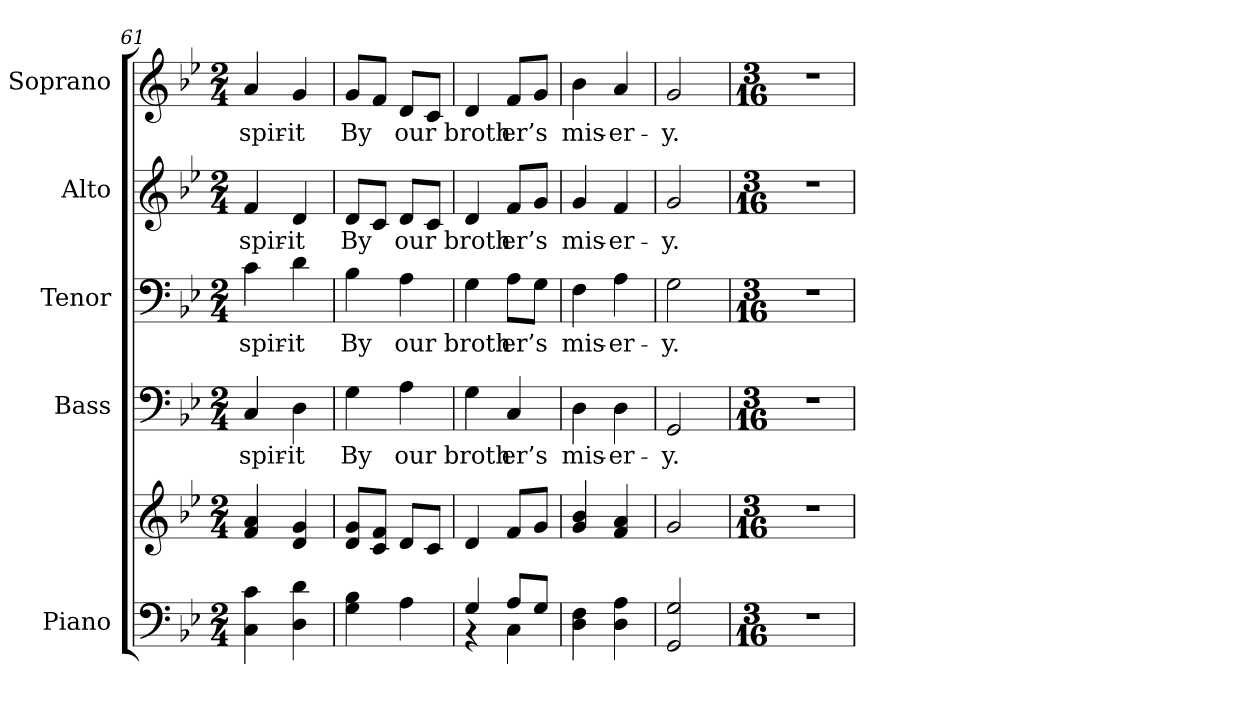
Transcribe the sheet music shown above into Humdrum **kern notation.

**kern	**kern	**kern	**text	**kern	**text	**kern	**text	**kern	**text
*part5	*part5	*part4	*part4	*part3	*part3	*part2	*part2	*part1	*part1
*staff6	*staff5	*staff4	*staff4	*staff3	*staff3	*staff2	*staff2	*staff1	*staff1
*I"Piano	*	*I"Bass	*	*I"Tenor	*	*I"Alto	*	*I"Soprano	*
*I'Pno.	*	*I'B.	*	*I'T.	*	*I'A.	*	*I'S.	*
!!LO:PB:g=z
*clefF4	*clefG2	*clefF4	*	*clefF4	*	*clefG2	*	*clefG2	*
*k[b-e-]	*k[b-e-]	*k[b-e-]	*	*k[b-e-]	*	*k[b-e-]	*	*k[b-e-]	*
*B-:	*B-:	*B-:	*	*B-:	*	*B-:	*	*B-:	*
*M2/4	*M2/4	*M2/4	*	*M2/4	*	*M2/4	*	*M2/4	*
=61	=61	=61	=61	=61	=61	=61	=61	=61	=61
!	!	!	!LO:LY:b:color=#000000	!	!	!	!	!	!
!	!	!	!	!	!LO:LY:b:color=#000000	!	!	!	!
!	!	!	!	!	!	!	!LO:LY:b:color=#000000	!	!
!	!	!	!	!	!	!	!	!	!LO:LY:b:color=#000000
4Ci\ 4ci	4fi/ 4ai	4Ci/	spir-	4ci\	spir-	4fi/	spir-	4ai/	spir-
!	!	!	!LO:LY:b:color=#000000	!	!	!	!	!	!
!	!	!	!	!	!LO:LY:b:color=#000000	!	!	!	!
!	!	!	!	!	!	!	!LO:LY:b:color=#000000	!	!
!	!	!	!	!	!	!	!	!	!LO:LY:b:color=#000000
4Di\ 4di	4di/ 4gi	4Di\	-it	4di\	-it	4di/	-it	4gi/	-it
=62	=62	=62	=62	=62	=62	=62	=62	=62	=62
!	!	!	!LO:LY:b:color=#000000	!	!	!	!	!	!
!	!	!	!	!	!LO:LY:b:color=#000000	!	!	!	!
!	!	!	!	!	!	!	!LO:LY:b:color=#000000	!	!
!	!	!	!	!	!	!	!	!	!LO:LY:b:color=#000000
4Gi\ 4B-i	8di/ 8giL	4Gi\	By	4B-i\	By	8di/L	By	8gi/L	By
.	8ci/ 8fiJ	.	.	.	.	8ci/J	.	8fi/J	.
!	!	!	!LO:LY:b:color=#000000	!	!	!	!	!	!
!	!	!	!	!	!LO:LY:b:color=#000000	!	!	!	!
!	!	!	!	!	!	!	!LO:LY:b:color=#000000	!	!
!	!	!	!	!	!	!	!	!	!LO:LY:b:color=#000000
4Ai\	8di/L	4Ai\	our	4Ai\	our	8di/L	our	8di/L	our
.	8ci/J	.	.	.	.	8ci/J	.	8ci/J	.
=63	=63	=63	=63	=63	=63	=63	=63	=63	=63
*^	*	*	*	*	*	*	*	*	*
!	!	!	!	!LO:LY:b:color=#000000	!	!	!	!	!	!
!	!	!	!	!	!	!LO:LY:b:color=#000000	!	!	!	!
!	!	!	!	!	!	!	!	!LO:LY:b:color=#000000	!	!
!	!	!	!	!	!	!	!	!	!	!LO:LY:b:color=#000000
4Gi/	4r	4di/	4Gi\	broth	4Gi\	broth	4di/	broth	4di/	broth
!	!	!	!	!LO:LY:b:color=#000000	!	!	!	!	!	!
!	!	!	!	!	!	!LO:LY:b:color=#000000	!	!	!	!
!	!	!	!	!	!	!	!	!LO:LY:b:color=#000000	!	!
!	!	!	!	!	!	!	!	!	!	!LO:LY:b:color=#000000
8Ai/L	4Ci\	8fi/L	4Ci/	er’s	8Ai\L	er’s	8fi/L	er’s	8fi/L	er’s
8Gi/J	.	8gi/J	.	.	8Gi\J	.	8gi/J	.	8gi/J	.
*v	*v	*	*	*	*	*	*	*	*	*
=64	=64	=64	=64	=64	=64	=64	=64	=64	=64
!	!	!	!LO:LY:b:color=#000000	!	!	!	!	!	!
!	!	!	!	!	!LO:LY:b:color=#000000	!	!	!	!
!	!	!	!	!	!	!	!LO:LY:b:color=#000000	!	!
!	!	!	!	!	!	!	!	!	!LO:LY:b:color=#000000
4Di\ 4Fi	4gi/ 4b-i	4Di\	mis-	4Fi\	mis-	4gi/	mis-	4b-i\	mis-
!	!	!	!LO:LY:b:color=#000000	!	!	!	!	!	!
!	!	!	!	!	!LO:LY:b:color=#000000	!	!	!	!
!	!	!	!	!	!	!	!LO:LY:b:color=#000000	!	!
!	!	!	!	!	!	!	!	!	!LO:LY:b:color=#000000
4Di\ 4Ai	4fi/ 4ai	4Di\	-er-	4Ai\	-er-	4fi/	-er-	4ai/	-er-
!!LO:PB:g=z
=65	=65	=65	=65	=65	=65	=65	=65	=65	=65
!	!	!	!LO:LY:b:color=#000000	!	!	!	!	!	!
!	!	!	!	!	!LO:LY:b:color=#000000	!	!	!	!
!	!	!	!	!	!	!	!LO:LY:b:color=#000000	!	!
!	!	!	!	!	!	!	!	!	!LO:LY:b:color=#000000
2GGi/ 2Gi	2gi/	2GGi/	-y.	2Gi\	-y.	2gi/	-y.	2gi/	-y.
=66	=66	=66	=66	=66	=66	=66	=66	=66	=66
*M3/16	*M3/16	*M3/16	*	*M3/16	*	*M3/16	*	*M3/16	*
!LO:N:vis=1	!LO:N:vis=1	!LO:N:vis=1	!	!LO:N:vis=1	!	!LO:N:vis=1	!	!LO:N:vis=1	!
8.r	8.r	8.r	.	8.r	.	8.r	.	8.r	.
=	=	=	=	=	=	=	=	=	=
*-	*-	*-	*-	*-	*-	*-	*-	*-	*-
